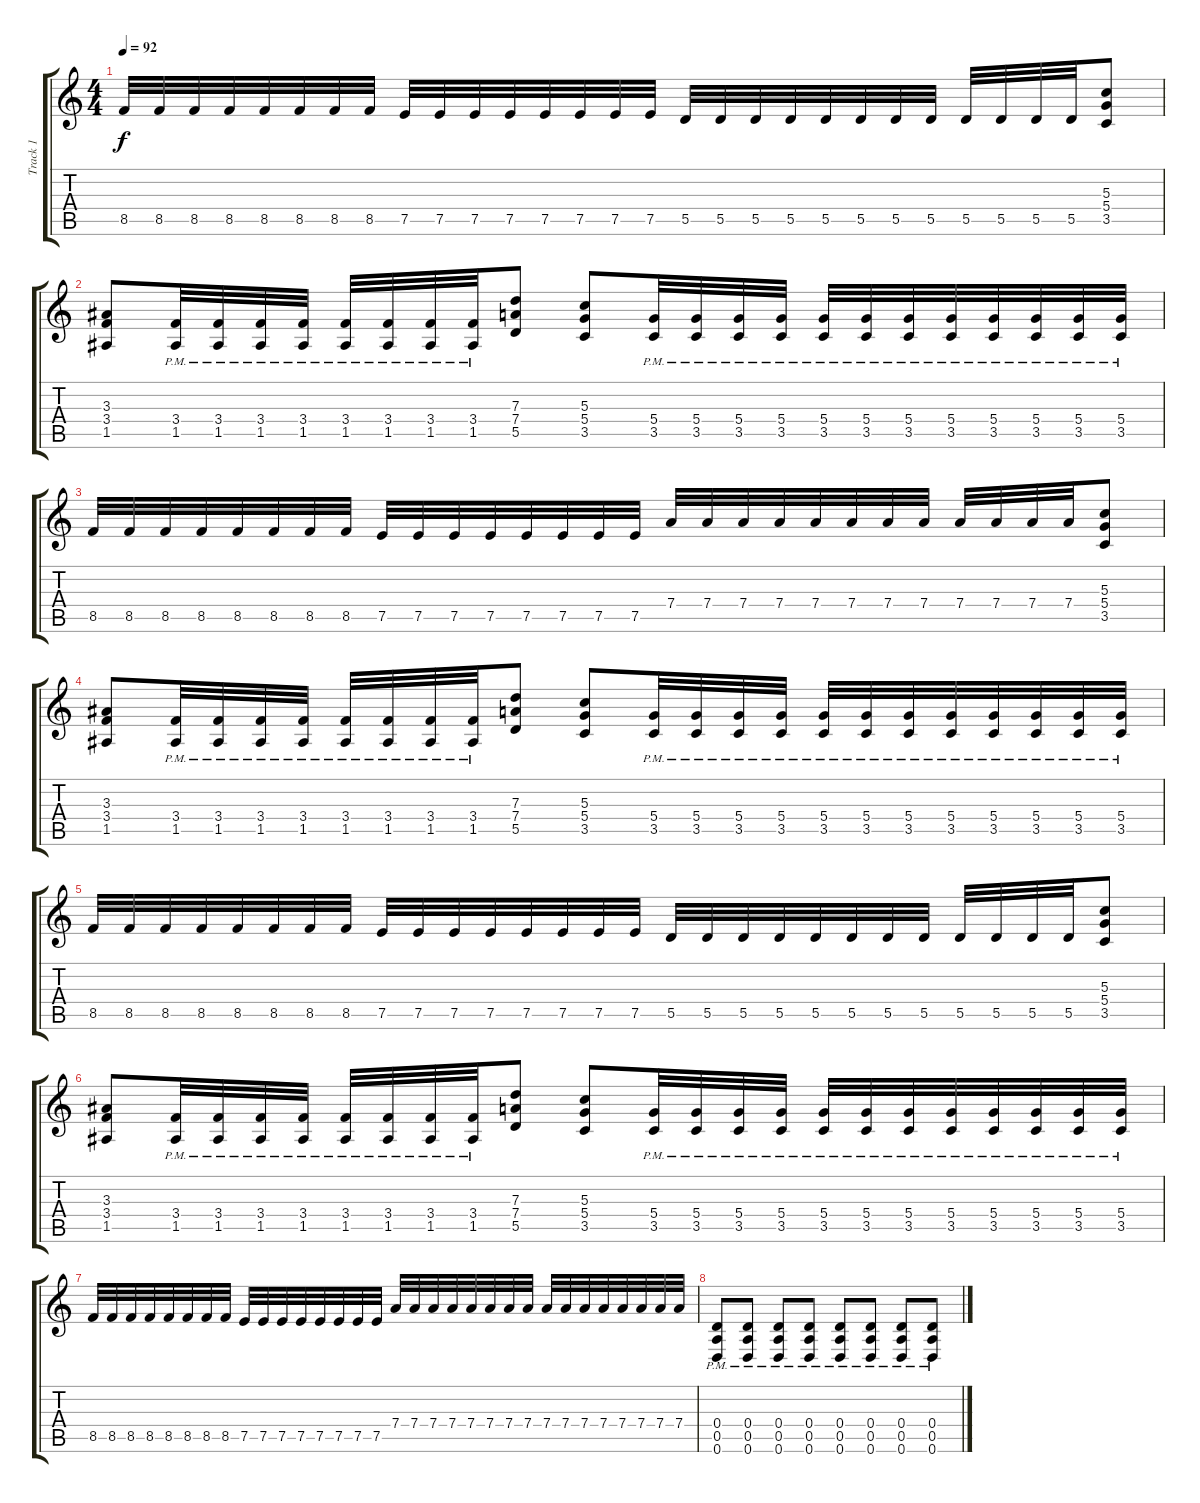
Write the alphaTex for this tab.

\track ("Track 1" "Track 1") {instrument overdrivenguitar}
\staff {score tabs}
\tuning (E4 B3 G3 D3 A2 D2) {hide}
\ts (4 4)
\tempo 92
\clef g2
\ks c
8.5.32{dy f} 8.5.32 8.5.32 8.5.32 8.5.32 8.5.32 8.5.32 8.5.32 7.5.32 7.5.32 7.5.32 7.5.32 7.5.32 7.5.32 7.5.32 7.5.32 5.5.32 5.5.32 5.5.32 5.5.32 5.5.32 5.5.32 5.5.32 5.5.32 5.5.32 5.5.32 5.5.32 5.5.32 (5.3 5.4 3.5).8 |
(3.3 3.4 1.5).8 (3.4{pm} 1.5{pm}).32 (3.4{pm} 1.5{pm}).32 (3.4{pm} 1.5{pm}).32 (3.4{pm} 1.5{pm}).32 (3.4{pm} 1.5{pm}).32 (3.4{pm} 1.5{pm}).32 (3.4{pm} 1.5{pm}).32 (3.4{pm} 1.5{pm}).32 (7.3 7.4 5.5).8 (5.3 5.4 3.5).8 (5.4{pm} 3.5{pm}).32 (5.4{pm} 3.5{pm}).32 (5.4{pm} 3.5{pm}).32 (5.4{pm} 3.5{pm}).32 (5.4{pm} 3.5{pm}).32 (5.4{pm} 3.5{pm}).32 (5.4{pm} 3.5{pm}).32 (5.4{pm} 3.5{pm}).32 (5.4{pm} 3.5{pm}).32 (5.4{pm} 3.5{pm}).32 (5.4{pm} 3.5{pm}).32 (5.4{pm} 3.5{pm}).32 |
8.5.32 8.5.32 8.5.32 8.5.32 8.5.32 8.5.32 8.5.32 8.5.32 7.5.32 7.5.32 7.5.32 7.5.32 7.5.32 7.5.32 7.5.32 7.5.32 7.4.32 7.4.32 7.4.32 7.4.32 7.4.32 7.4.32 7.4.32 7.4.32 7.4.32 7.4.32 7.4.32 7.4.32 (5.3 5.4 3.5).8 |
(3.3 3.4 1.5).8 (3.4{pm} 1.5{pm}).32 (3.4{pm} 1.5{pm}).32 (3.4{pm} 1.5{pm}).32 (3.4{pm} 1.5{pm}).32 (3.4{pm} 1.5{pm}).32 (3.4{pm} 1.5{pm}).32 (3.4{pm} 1.5{pm}).32 (3.4{pm} 1.5{pm}).32 (7.3 7.4 5.5).8 (5.3 5.4 3.5).8 (5.4{pm} 3.5{pm}).32 (5.4{pm} 3.5{pm}).32 (5.4{pm} 3.5{pm}).32 (5.4{pm} 3.5{pm}).32 (5.4{pm} 3.5{pm}).32 (5.4{pm} 3.5{pm}).32 (5.4{pm} 3.5{pm}).32 (5.4{pm} 3.5{pm}).32 (5.4{pm} 3.5{pm}).32 (5.4{pm} 3.5{pm}).32 (5.4{pm} 3.5{pm}).32 (5.4{pm} 3.5{pm}).32 |
8.5.32 8.5.32 8.5.32 8.5.32 8.5.32 8.5.32 8.5.32 8.5.32 7.5.32 7.5.32 7.5.32 7.5.32 7.5.32 7.5.32 7.5.32 7.5.32 5.5.32 5.5.32 5.5.32 5.5.32 5.5.32 5.5.32 5.5.32 5.5.32 5.5.32 5.5.32 5.5.32 5.5.32 (5.3 5.4 3.5).8 |
(3.3 3.4 1.5).8 (3.4{pm} 1.5{pm}).32 (3.4{pm} 1.5{pm}).32 (3.4{pm} 1.5{pm}).32 (3.4{pm} 1.5{pm}).32 (3.4{pm} 1.5{pm}).32 (3.4{pm} 1.5{pm}).32 (3.4{pm} 1.5{pm}).32 (3.4{pm} 1.5{pm}).32 (7.3 7.4 5.5).8 (5.3 5.4 3.5).8 (5.4{pm} 3.5{pm}).32 (5.4{pm} 3.5{pm}).32 (5.4{pm} 3.5{pm}).32 (5.4{pm} 3.5{pm}).32 (5.4{pm} 3.5{pm}).32 (5.4{pm} 3.5{pm}).32 (5.4{pm} 3.5{pm}).32 (5.4{pm} 3.5{pm}).32 (5.4{pm} 3.5{pm}).32 (5.4{pm} 3.5{pm}).32 (5.4{pm} 3.5{pm}).32 (5.4{pm} 3.5{pm}).32 |
8.5.32 8.5.32 8.5.32 8.5.32 8.5.32 8.5.32 8.5.32 8.5.32 7.5.32 7.5.32 7.5.32 7.5.32 7.5.32 7.5.32 7.5.32 7.5.32 7.4.32 7.4.32 7.4.32 7.4.32 7.4.32 7.4.32 7.4.32 7.4.32 7.4.32 7.4.32 7.4.32 7.4.32 7.4.32 7.4.32 7.4.32 7.4.32 |
(0.4{pm} 0.5{pm} 0.6{pm}).8 (0.4{pm} 0.5{pm} 0.6{pm}).8 (0.4{pm} 0.5{pm} 0.6{pm}).8 (0.4{pm} 0.5{pm} 0.6{pm}).8 (0.4{pm} 0.5{pm} 0.6{pm}).8 (0.4{pm} 0.5{pm} 0.6{pm}).8 (0.4{pm} 0.5{pm} 0.6{pm}).8 (0.4{pm} 0.5{pm} 0.6{pm}).8
